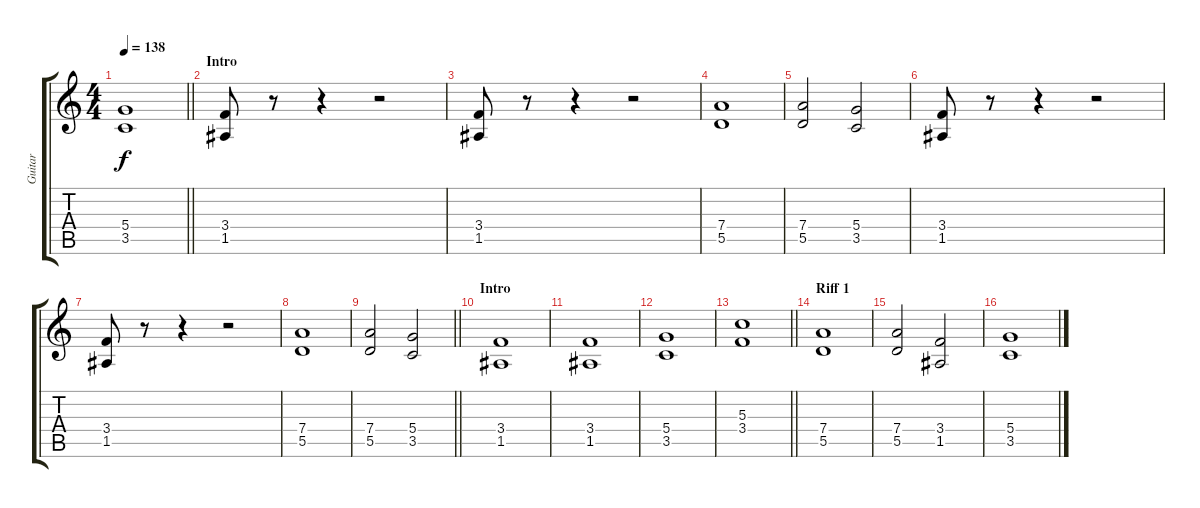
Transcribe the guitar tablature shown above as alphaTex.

\track ("Guitar" "Guitar") {instrument distortionguitar}
\staff {score tabs}
\tuning (E4 B3 G3 D3 A2 E2) {hide}
\ts (4 4)
\tempo 138
\clef g2
\barLineRight lightlight
\ks c
(5.4 3.5).1{dy f} |
\section ("" "Intro")
(3.4 1.5).8 r.8 r.4 r.2 |
(3.4 1.5).8 r.8 r.4 r.2 |
(7.4 5.5).1 |
(7.4 5.5).2 (5.4 3.5).2 |
(3.4 1.5).8 r.8 r.4 r.2 |
(3.4 1.5).8 r.8 r.4 r.2 |
(7.4 5.5).1 |
\barLineRight lightlight
(7.4 5.5).2 (5.4 3.5).2 |
\section ("" "Intro")
(3.4 1.5).1 |
(3.4 1.5).1 |
(5.4 3.5).1 |
\barLineRight lightlight
(5.3 3.4).1 |
\section ("" "Riff 1")
(7.4 5.5).1 |
(7.4 5.5).2 (3.4 1.5).2 |
(5.4 3.5).1
